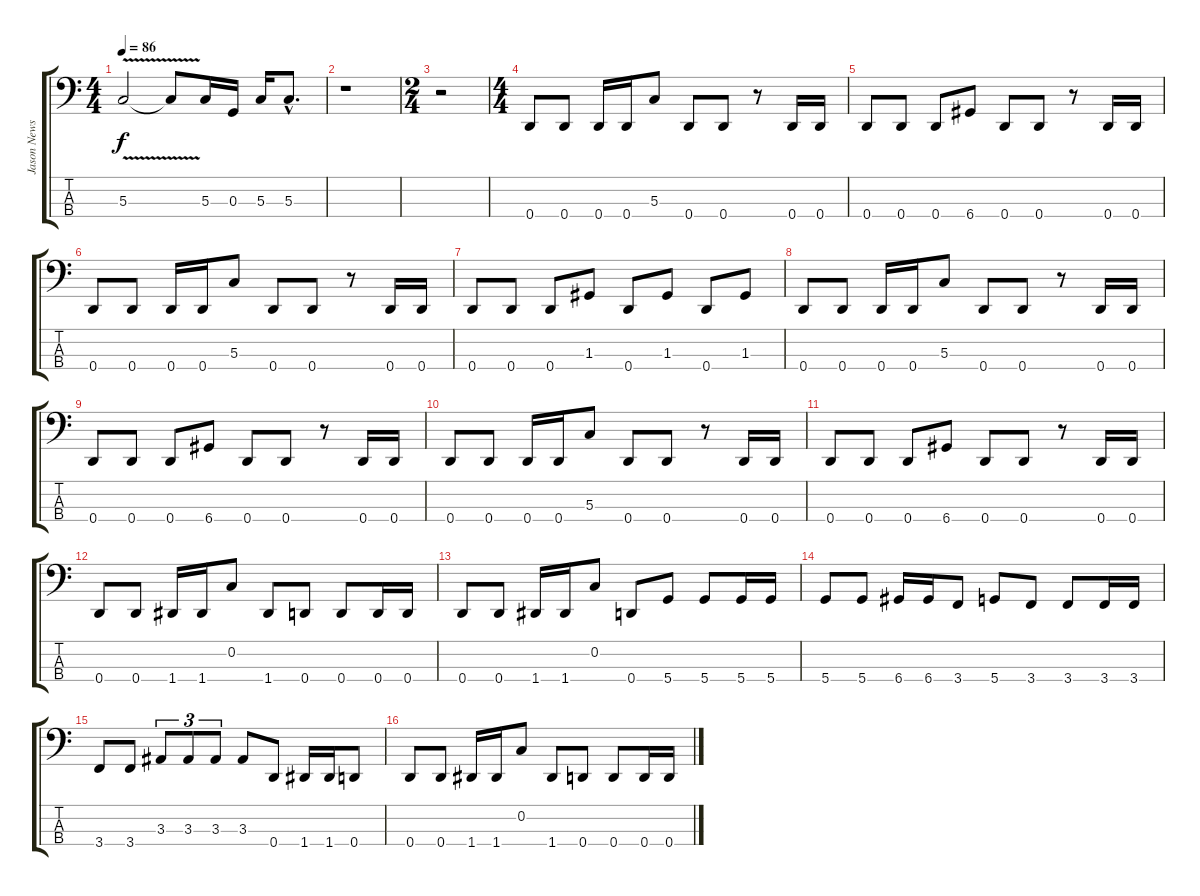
\track ("Jason Newsted" "Jason News") {instrument electricbassfinger}
\staff {score tabs}
\tuning (F2 C2 G1 D1) {hide}
\ts (4 4)
\tempo 86
\clef f4
\ks c
5.3{v t}.2{dy f} 5.3{t}.8 5.3.16 0.3.16 5.3.16 5.3{hac}.8{d} |
r.1 |
\ts (2 4)
r.2 |
\ts (4 4)
0.4.8 0.4.8 0.4.16 0.4.16 5.3.8 0.4.8 0.4.8 r.8 0.4.16 0.4.16 |
0.4.8 0.4.8 0.4.8 6.4.8 0.4.8 0.4.8 r.8 0.4.16 0.4.16 |
0.4.8 0.4.8 0.4.16 0.4.16 5.3.8 0.4.8 0.4.8 r.8 0.4.16 0.4.16 |
0.4.8 0.4.8 0.4.8 1.3.8 0.4.8 1.3.8 0.4.8 1.3.8 |
0.4.8 0.4.8 0.4.16 0.4.16 5.3.8 0.4.8 0.4.8 r.8 0.4.16 0.4.16 |
0.4.8 0.4.8 0.4.8 6.4.8 0.4.8 0.4.8 r.8 0.4.16 0.4.16 |
0.4.8 0.4.8 0.4.16 0.4.16 5.3.8 0.4.8 0.4.8 r.8 0.4.16 0.4.16 |
0.4.8 0.4.8 0.4.8 6.4.8 0.4.8 0.4.8 r.8 0.4.16 0.4.16 |
0.4.8 0.4.8 1.4.16 1.4.16 0.2.8 1.4.8 0.4.8 0.4.8 0.4.16 0.4.16 |
0.4.8 0.4.8 1.4.16 1.4.16 0.2.8 0.4.8 5.4.8 5.4.8 5.4.16 5.4.16 |
5.4.8 5.4.8 6.4.16 6.4.16 3.4.8 5.4.8 3.4.8 3.4.8 3.4.16 3.4.16 |
3.4.8 3.4.8 3.3.8{tu (3 2)} 3.3.8{tu (3 2)} 3.3.8{tu (3 2)} 3.3.8 0.4.8 1.4.16 1.4.16 0.4.8 |
0.4.8 0.4.8 1.4.16 1.4.16 0.2.8 1.4.8 0.4.8 0.4.8 0.4.16 0.4.16
